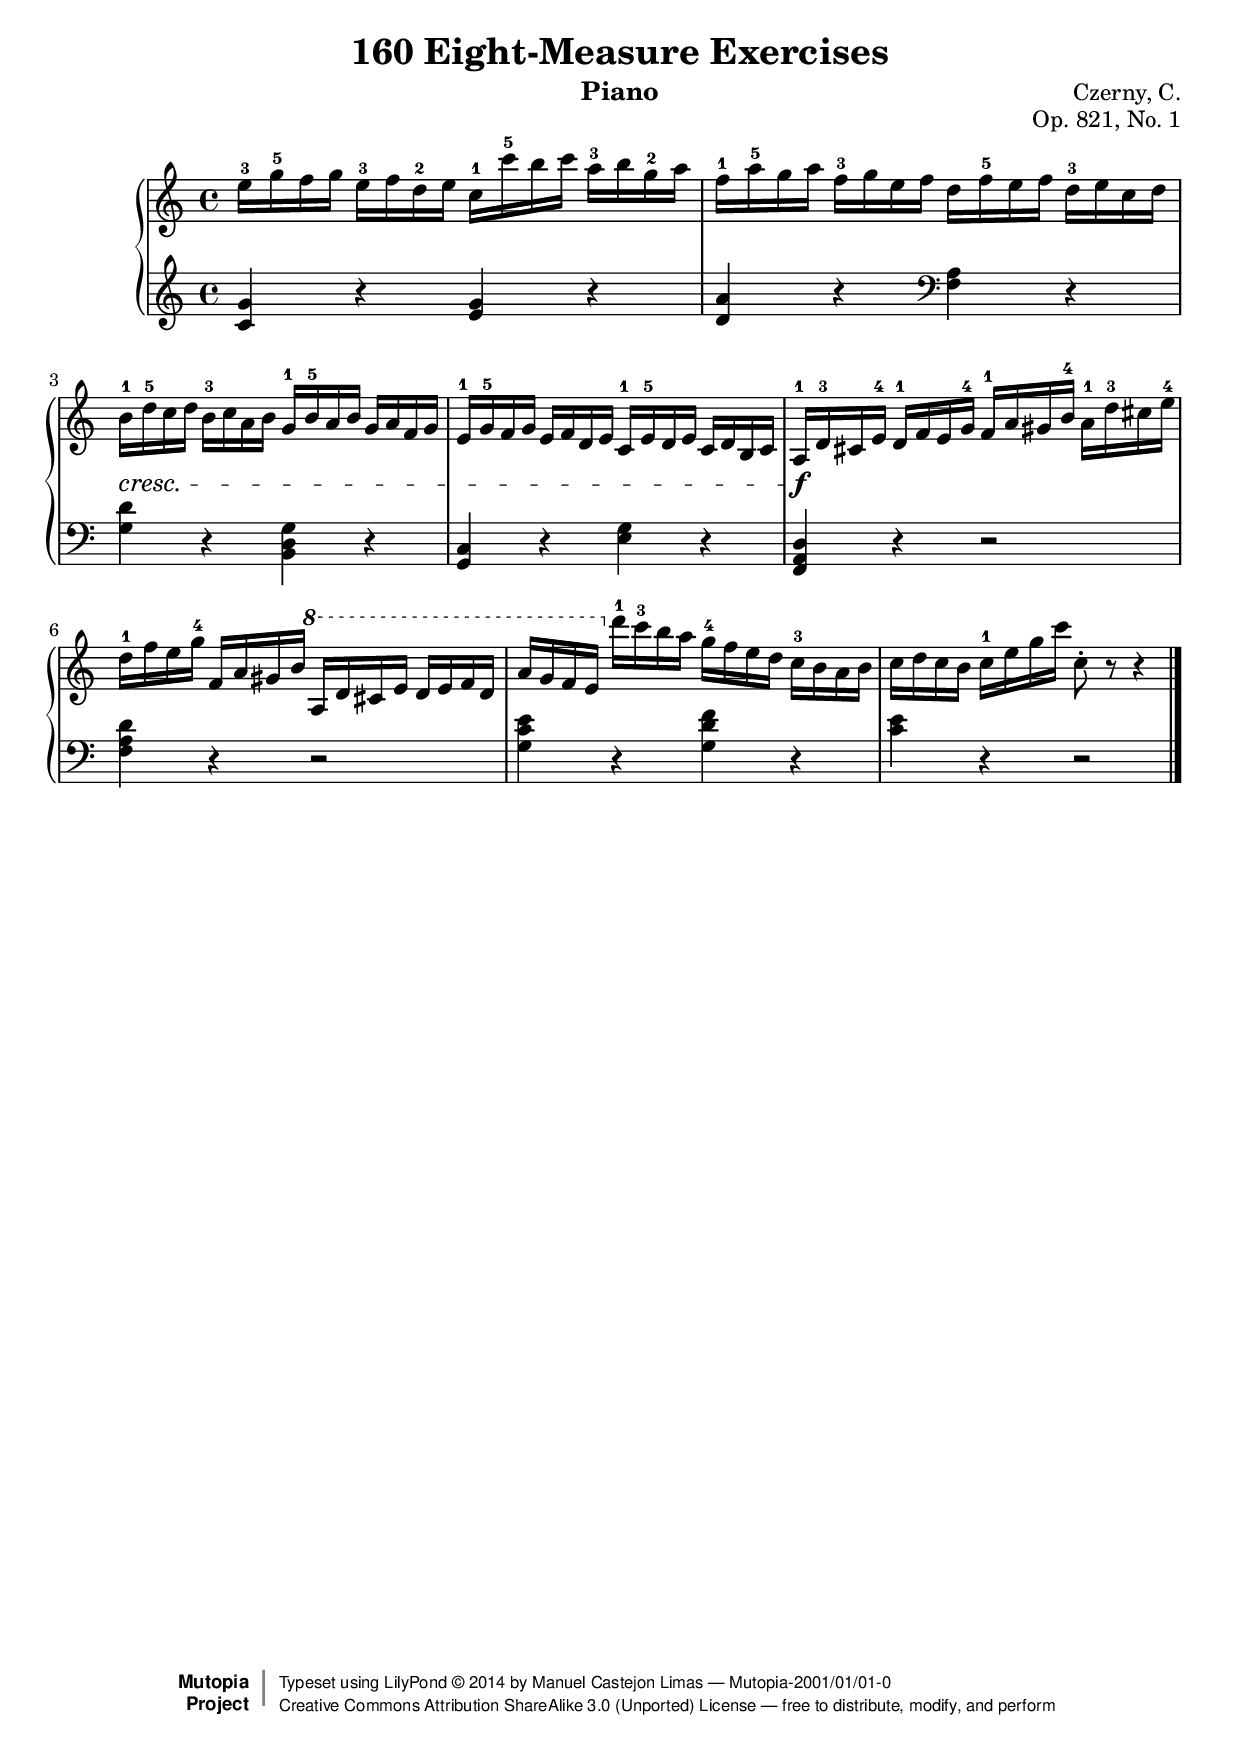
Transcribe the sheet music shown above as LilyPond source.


\version "2.18.0"

\header {
    composer	      =	"Czerny, C."
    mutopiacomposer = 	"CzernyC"

    title	      =	"160 Eight-Measure Exercises"
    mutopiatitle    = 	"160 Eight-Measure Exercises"

    opus	      =	"Op. 821, No. 1"
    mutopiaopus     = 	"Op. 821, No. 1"
    
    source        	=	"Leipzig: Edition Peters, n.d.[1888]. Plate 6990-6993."
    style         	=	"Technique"
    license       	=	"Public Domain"
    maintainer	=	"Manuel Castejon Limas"
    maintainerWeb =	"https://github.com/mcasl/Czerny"
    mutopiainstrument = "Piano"
    instrument	=	"Piano"

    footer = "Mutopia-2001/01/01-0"
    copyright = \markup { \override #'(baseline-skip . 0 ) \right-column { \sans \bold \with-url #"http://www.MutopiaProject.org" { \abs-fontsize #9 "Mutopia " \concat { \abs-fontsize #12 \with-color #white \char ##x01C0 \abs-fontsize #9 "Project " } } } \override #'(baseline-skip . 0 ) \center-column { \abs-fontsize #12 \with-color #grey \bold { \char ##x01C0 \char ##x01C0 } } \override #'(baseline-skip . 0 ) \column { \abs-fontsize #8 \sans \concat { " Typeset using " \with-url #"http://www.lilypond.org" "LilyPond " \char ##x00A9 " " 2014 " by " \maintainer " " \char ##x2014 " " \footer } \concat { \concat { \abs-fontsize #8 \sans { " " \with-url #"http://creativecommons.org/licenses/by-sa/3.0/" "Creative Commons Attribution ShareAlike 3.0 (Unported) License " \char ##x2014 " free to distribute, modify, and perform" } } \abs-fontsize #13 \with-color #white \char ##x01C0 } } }
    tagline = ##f
}


%--------Definitions
global = {
  \key c \major
  \time 4/4
}



upperStaff =   {
         <e''-3 >16 <g''-5 >16 f'' g'' <e''-3 >16 f'' <d''-2 >16 e'' <c''-1 >16 <c'''-5 >16 b'' c''' <a''-3 >16 b'' <g''-2 >16 a''		| %1
         <f''-1 >16 <a''-5 >16 g'' a'' <f''-3 >16 g'' e'' f'' d'' <f''-5 >16 e'' f'' <d''-3 >16 e'' c'' d''					| %2
         <b'-1 >16-\cresc <d''-5 >16 c'' d'' <b'-3 >16 c'' a' b' <g'-1 >16 <b'-5 >16 a' b' g' a' f' g'						| %3
         <e'-1 >16 <g'-5 >16 f' g' e' f' d' e' <c'-1 >16 <e'-5 >16 d' e' c' d' b c'								| %4
        <>  \f <a-1 >16 <d'-3 >16 cis' <e'-4 >16 <d'-1 >16 f' e' <g'-4 >16 <f'-1 >16 a' gis' <b'-4 >16 <a'-1 >16 <d''-3 >16 cis'' <e''-4 >16 	| %5
         <d''-1 >16 f'' e'' <g''-4 >16 <f'> a' gis' <b'> \ottava #1  <a'>16 d'' cis'' <e''> <d''> e'' f'' d''					| %6
         <a''> g'' f'' e'' \ottava #0  <d'''-1 >16 <c'''-3 >16 b'' a'' <g''-4 >16 f'' e'' d'' <c''-3 >16 b' a' b'				| %7
         c'' d'' c'' b' <c''-1 >16 e'' g'' c''' c''8-\staccato r8 r4  								        \bar "|." %8
}

lowerStaff =  {
  \clef treble
         <c' g'>4 r <e' g'> r           | %1
         <d' a'> r \clef bass <f a> r   | %2
         <g d'> r <b, d g> r            | %3
         <g, c> r <e g> r               | %4
         <f, a, d> r r2                 | %5
         <f a d'>4 r r2                 | %6
         <g c' e'>4 r <g d' f'> r       | %7
         <c' e'> r r2           \bar "|." %8    
}

%-------Typeset music and generate midi
\score {
    \context PianoStaff <<
        \set PianoStaff.midiInstrument = "acoustic grand"
        \new Staff = "upper" { \clef treble \global \upperStaff }
        \new Staff = "lower" { \clef bass \global \lowerStaff }
    >>
    \layout{ }
    \midi  { \tempo 4 = 70 }
}




       


